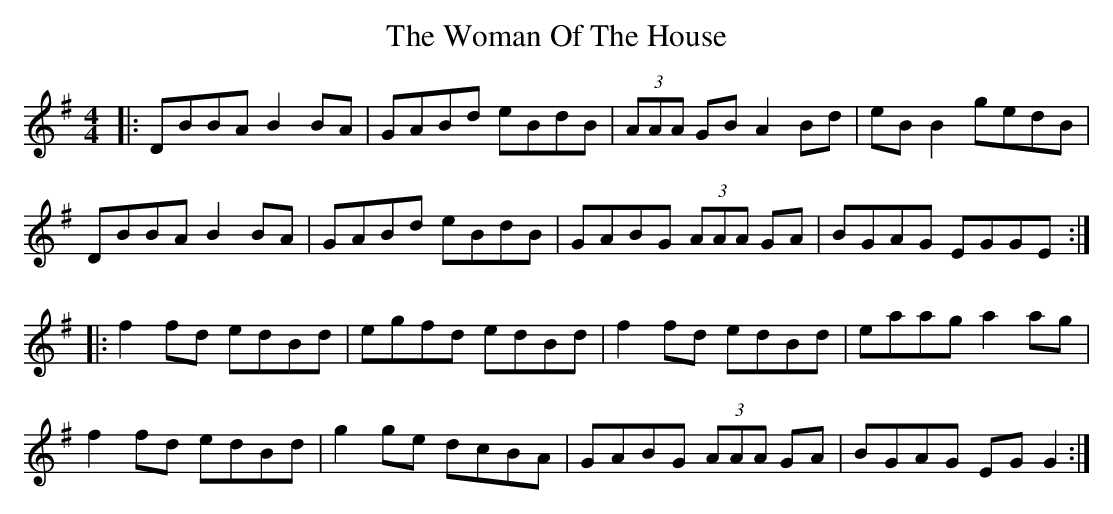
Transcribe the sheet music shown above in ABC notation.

X:1
T: The Woman Of The House
M: 4/4
L: 1/8
K: Gmaj
|:DBBA B2BA|GABd eBdB|(3AAA GB A2Bd|eB B2 gedB|
DBBA B2BA|GABd eBdB|GABG (3AAA GA|BGAG EGGE:|
|:f2fd edBd|egfd edBd|f2fd edBd|eaag a2 ag|
f2fd edBd|g2ge dcBA|GABG (3AAA GA|BGAG EGG2:|
